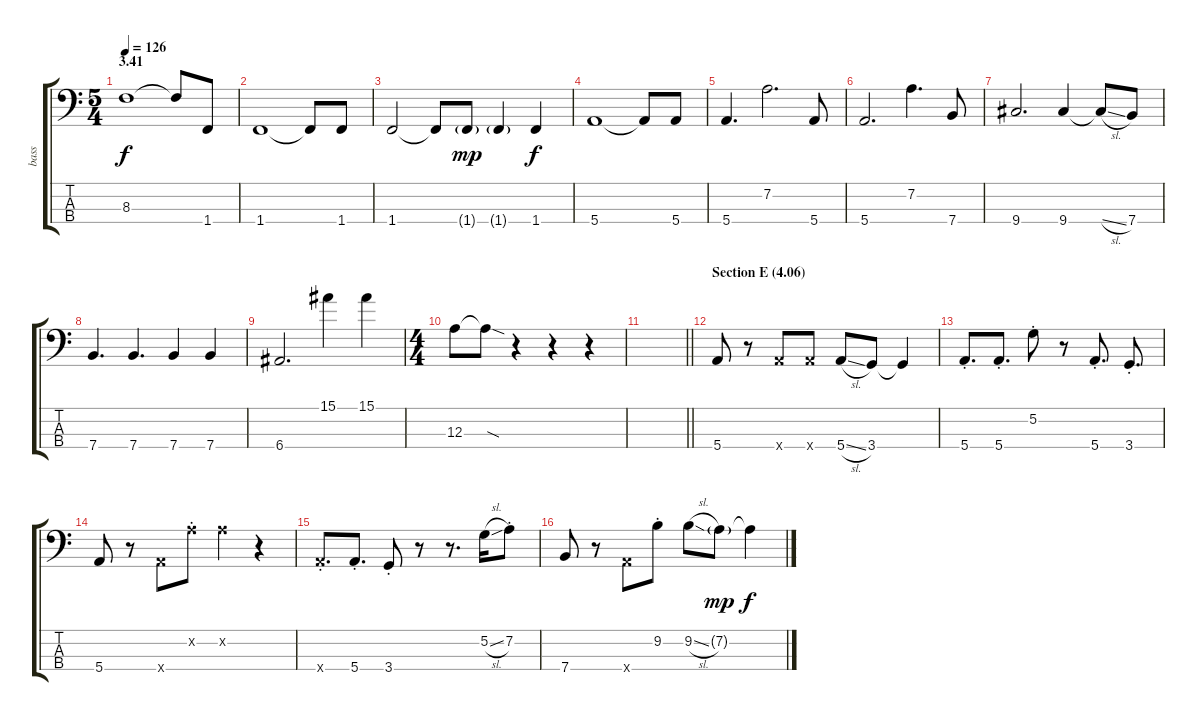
\track ("bass" "bass") {instrument electricbassfinger}
\staff {score tabs}
\tuning (G2 D2 A1 E1) {hide}
\ts (5 4)
\section ("" "3.41")
\tempo 126
\clef f4
\ks c
8.3.1{dy f} 8.3{t}.8 1.4.8 |
1.4.1 1.4{t}.8 1.4.8 |
1.4.2 1.4{t}.8 1.4{g}.8{dy mp} 1.4{g}.4 1.4.4{dy f} |
5.4.1 5.4{t}.8 5.4.8 |
5.4.4{d} 7.2.2{d} 5.4.8 |
5.4.2{d} 7.2.4{d} 7.4.8 |
9.4.2{d} 9.4.4 9.4{sl t}.8 7.4.8 |
7.4.4{d} 7.4.4{d} 7.4.4 7.4.4 |
6.4.2{d} 15.1.4 15.1.4 |
\ts (4 4)
12.3.8 12.3{sod t}.8 r.4 r.4 r.4 |
\barLineRight lightlight
|
\section ("" "Section E (4.06)")
5.4.8 r.8 5.4{x}.8 5.4{x}.8 5.4{sl}.8 3.4.8 3.4{t}.4 |
5.4{st}.8{d} 5.4{st}.8{d} 5.2{st}.8 r.8 5.4{st}.8{d} 3.4{st}.8{d} |
5.4.8 r.8 5.4{x}.8 7.2{st x}.8 7.2{x}.4 r.4 |
5.4{st x}.8{d} 5.4{st}.8{d} 3.4{st}.8 r.8 r.8{d} 5.2{sl}.16 7.2{st}.8 |
7.4.8 r.8 5.4{x}.8 9.2{st}.8 9.2{sl}.8 7.2{g}.8{dy mp} 7.2{t}.4{dy f}
